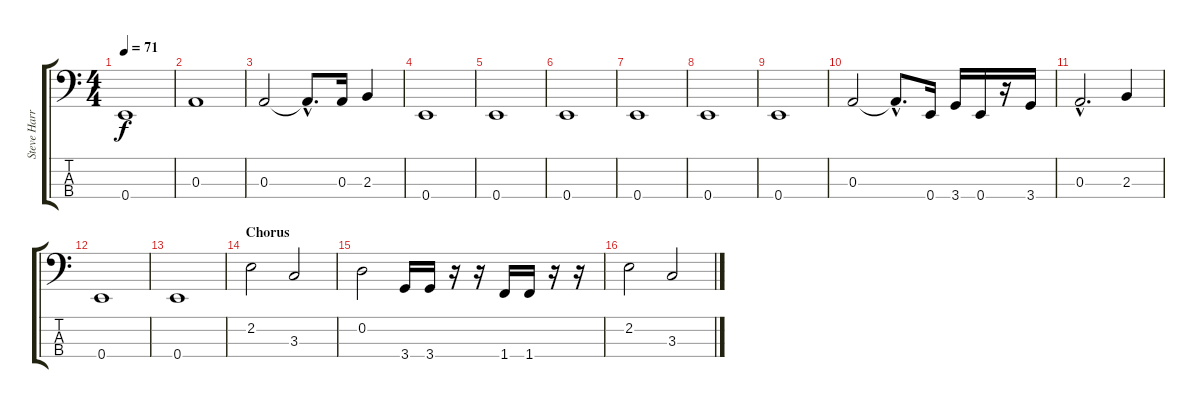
\track ("Steve Harris" "Steve Harr") {instrument electricbassfinger}
\staff {score tabs}
\tuning (G2 D2 A1 E1) {hide}
\ts (4 4)
\tempo 71
\clef f4
\ks c
0.4.1{dy f} |
0.3.1 |
0.3.2 0.3{hac t}.8{d} 0.3.16 2.3.4 |
0.4.1 |
0.4.1 |
0.4.1 |
0.4.1 |
0.4.1 |
0.4.1 |
0.3.2 0.3{hac t}.8{d} 0.4.16 3.4.16 0.4.16 r.16 3.4.16 |
0.3{hac}.2{d} 2.3.4 |
0.4.1 |
0.4.1 |
\section ("" "Chorus")
2.2.2 3.3.2 |
0.2.2 3.4.16 3.4.16 r.16 r.16 1.4.16 1.4.16 r.16 r.16 |
2.2.2 3.3.2
